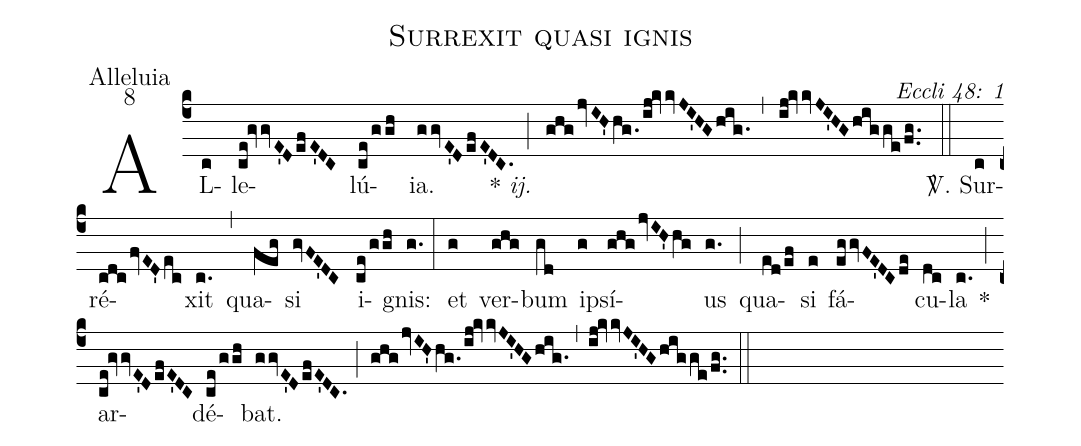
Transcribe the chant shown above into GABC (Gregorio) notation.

name: Surrexit quasi ignis;
office-part: Alleluia;
mode: 8;
commentary: Eccli 48: 1;
%%
(c4) AL(c)le(ce!gvvE'DefE'DC)lú(ce/ggh)ia.(ggvE'DefE'DC.) {*} <i>ij.</i>(;) (ghgjvIH'hg./ij!kvvJI'HGhig.) (,) (ij!kvvJI'HGhigge/fg..) (::)
<sp>V/</sp>. Sur(c)ré(cdcfvED'ec)xit(c.) (,) qua(feg)si(gvFE'DC) i(ce/ggh)gnis:(g.) (:)
et(g) ver(ghg)bum(gd) ip(g)sí(ghgjvIH'hg)us(g.) (;) qua(ed/ef)si(e) fá(eggvFE'DCde)cu(dc)la(c.) *(;) ar(ce!gvvE'DefE'DC)dé(ce/ggh)bat.(ggvE'DefE'DC.) (;) (ghgjvIH'hg./ij!kvvJI'HGhig.) (,) (ij!kvvJI'HGhigge/fg..) (::)
